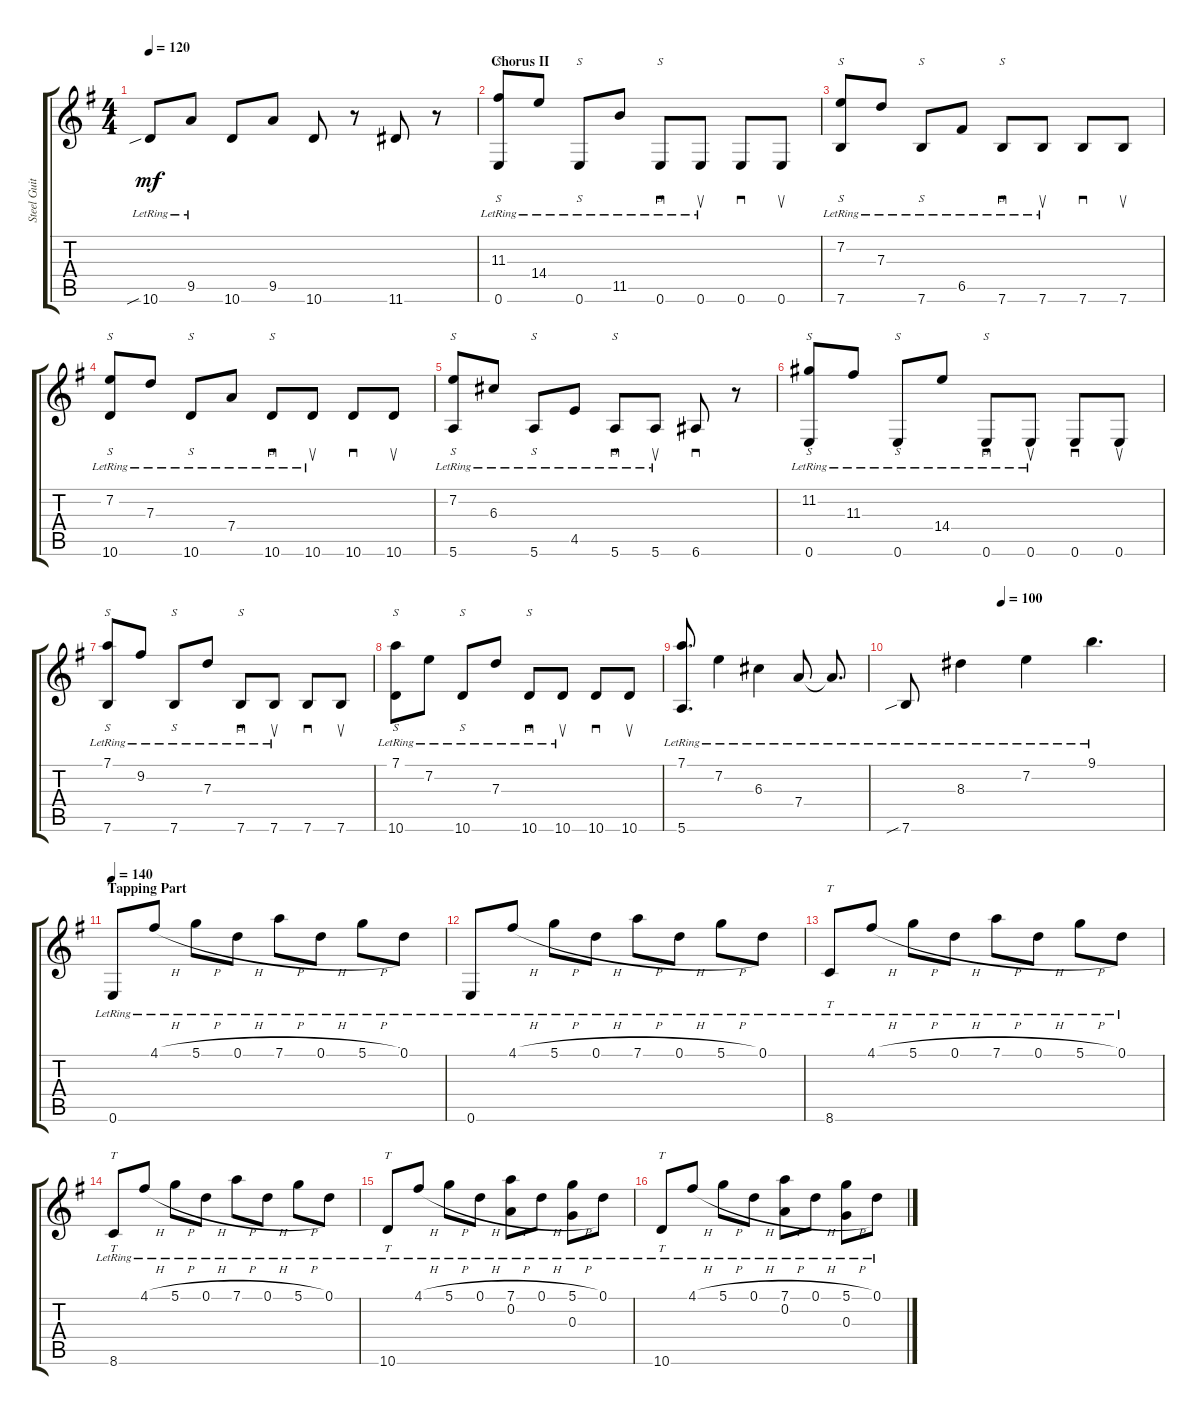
\track ("Steel Guitar" "Steel Guit") {instrument acousticguitarsteel}
\staff {score tabs}
\tuning (D4 A3 G3 D3 C3 E2) {hide}
\ts (4 4)
\tempo 120
\clef g2
\ks g
10.6{sib lr}.8{dy mf} 9.5{lr}.8 10.6.8 9.5.8 10.6.8 r.8 11.6.8 r.8 |
\section ("" "Chorus II")
(11.3{lr} 0.6{lr}).8{s} 14.4{lr}.8 0.6{lr}.8{s} 11.5{lr}.8 0.6{lr}.8{s sd} 0.6{lr}.8{su} 0.6.8{sd} 0.6.8{su} |
(7.2 7.6{lr}).8{s} 7.3{lr}.8 7.6{lr}.8{s} 6.5{lr}.8 7.6{lr}.8{s sd} 7.6{lr}.8{su} 7.6.8{sd} 7.6.8{su} |
(7.2 10.6{lr}).8{s} 7.3{lr}.8 10.6{lr}.8{s} 7.4{lr}.8 10.6{lr}.8{s sd} 10.6{lr}.8{su} 10.6.8{sd} 10.6.8{su} |
(7.2 5.6{lr}).8{s} 6.3{lr}.8 5.6{lr}.8{s} 4.5{lr}.8 5.6{lr}.8{s sd} 5.6{lr}.8{su} 6.6.8{sd} r.8 |
(11.2 0.6{lr}).8{s} 11.3{lr}.8 0.6{lr}.8{s} 14.4{lr}.8 0.6{lr}.8{s sd} 0.6{lr}.8{su} 0.6.8{sd} 0.6.8{su} |
(7.1 7.6{lr}).8{s} 9.2{lr}.8 7.6{lr}.8{s} 7.3{lr}.8 7.6{lr}.8{s sd} 7.6{lr}.8{su} 7.6.8{sd} 7.6.8{su} |
(7.1 10.6{lr}).8{s} 7.2{lr}.8 10.6{lr}.8{s} 7.3{lr}.8 10.6{lr}.8{s sd} 10.6{lr}.8{su} 10.6.8{sd} 10.6.8{su} |
(7.1{lr} 5.6{lr}).8{d} 7.2{lr}.4 6.3{lr}.4 7.4{lr}.8 7.4{lr t}.8{d} |
\tempo (100 0.375)
7.6{sib lr}.8 8.3{lr}.4 7.2{lr}.4 9.1{lr}.4{d} |
\section ("" "Tapping Part")
\tempo 140
0.6{lr}.8 4.1{h lr}.8 5.1{h lr}.8 0.1{h lr}.8 7.1{h lr}.8 0.1{h lr}.8 5.1{h lr}.8 0.1{lr}.8 |
0.6{lr}.8 4.1{h lr}.8 5.1{h lr}.8 0.1{h lr}.8 7.1{h lr}.8 0.1{h lr}.8 5.1{h lr}.8 0.1{lr}.8 |
8.6{lr}.8{tt} 4.1{h lr}.8 5.1{h lr}.8 0.1{h lr}.8 7.1{h lr}.8 0.1{h lr}.8 5.1{h lr}.8 0.1{lr}.8 |
8.6{lr}.8{tt} 4.1{h lr}.8 5.1{h lr}.8 0.1{h lr}.8 7.1{h lr}.8 0.1{h lr}.8 5.1{h lr}.8 0.1{lr}.8 |
10.6{lr}.8{tt} 4.1{h lr}.8 5.1{h lr}.8 0.1{h lr}.8 (7.1{h lr} 0.2{lr}).8 0.1{h lr}.8 (5.1{h lr} 0.3{lr}).8 0.1{lr}.8 |
10.6{lr}.8{tt} 4.1{h lr}.8 5.1{h lr}.8 0.1{h lr}.8 (7.1{h lr} 0.2{lr}).8 0.1{h lr}.8 (5.1{h lr} 0.3{lr}).8 0.1{lr}.8
